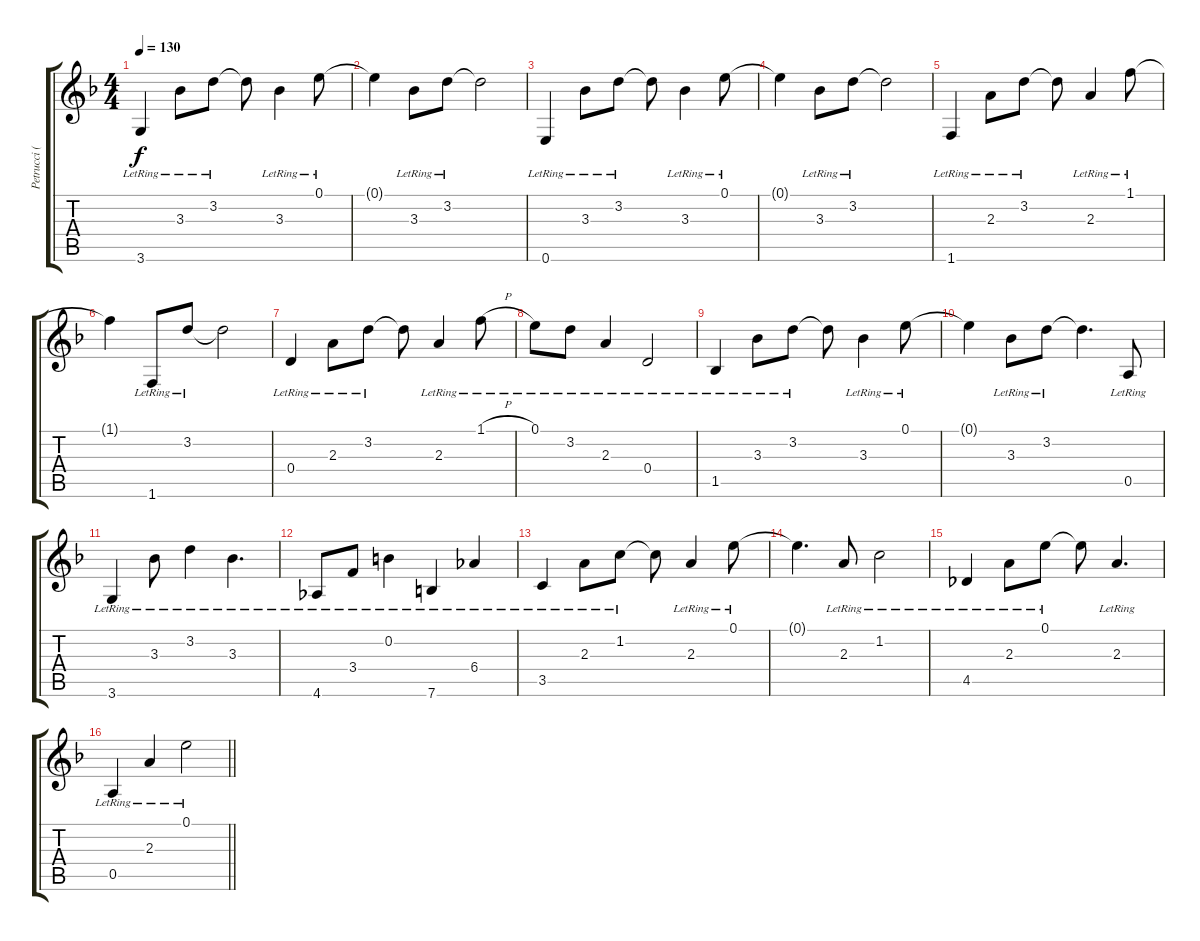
\track ("Petrucci (guitar one)" "Petrucci (") {instrument distortionguitar}
\staff {score tabs}
\tuning (E4 B3 G3 D3 A2 E2) {hide}
\ts (4 4)
\tempo 130
\clef g2
\ks dminor
3.6{lr}.4{dy f volume 13 balance 8 instrument electricguitarmuted} 3.3{lr}.8 3.2{lr}.8 3.2{t}.8 3.3{lr}.4 0.1{lr}.8 |
0.1{t}.4 3.3{lr}.8 3.2{lr}.8 3.2{t}.2 |
0.6{lr}.4 3.3{lr}.8 3.2{lr}.8 3.2{t}.8 3.3{lr}.4 0.1{lr}.8 |
0.1{t}.4 3.3{lr}.8 3.2{lr}.8 3.2{t}.2 |
1.6{lr}.4 2.3{lr}.8 3.2{lr}.8 3.2{t}.8 2.3{lr}.4 1.1{lr}.8 |
1.1{t}.4 1.6{lr}.8 3.2{lr}.8 3.2{t}.2 |
0.4{lr}.4 2.3{lr}.8 3.2{lr}.8 3.2{t}.8 2.3{lr}.4 1.1{h lr}.8 |
0.1{lr}.8 3.2{lr}.8 2.3{lr}.4 0.4{lr}.2 |
1.5{lr}.4 3.3{lr}.8 3.2{lr}.8 3.2{t}.8 3.3{lr}.4 0.1{lr}.8 |
0.1{t}.4 3.3{lr}.8 3.2{lr}.8 3.2{t}.4{d} 0.5{lr}.8 |
3.6{lr}.4 3.3{lr}.8 3.2{lr}.4 3.3{lr}.4{d} |
4.6{lr}.8 3.4{lr}.8 0.2{lr}.4 7.6{lr}.4 6.4{lr}.4 |
3.5{lr}.4 2.3{lr}.8 1.2{lr}.8 1.2{t}.8 2.3{lr}.4 0.1{lr}.8 |
0.1{t}.4{d} 2.3{lr}.8 1.2{lr}.2 |
4.5{lr}.4 2.3{lr}.8 0.1{lr}.8 0.1{t}.8 2.3{lr}.4{d} |
\barLineRight lightlight
0.5{lr}.4 2.3{lr}.4 0.1{lr}.2
